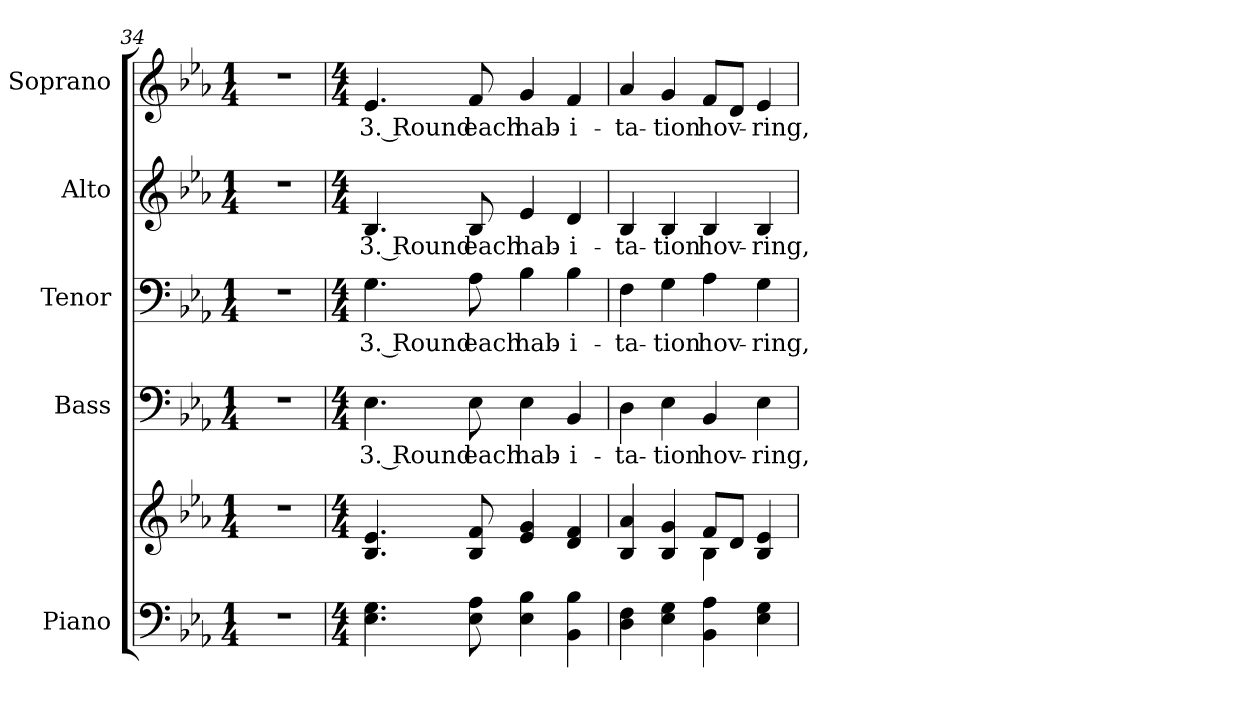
**kern	**kern	**kern	**text	**kern	**text	**kern	**text	**kern	**text
*part5	*part5	*part4	*part4	*part3	*part3	*part2	*part2	*part1	*part1
*staff6	*staff5	*staff4	*staff4	*staff3	*staff3	*staff2	*staff2	*staff1	*staff1
*I"Piano	*	*I"Bass	*	*I"Tenor	*	*I"Alto	*	*I"Soprano	*
*I'Pno.	*	*I'B.	*	*I'T.	*	*I'A.	*	*I'S.	*
*clefF4	*clefG2	*clefF4	*	*clefF4	*	*clefG2	*	*clefG2	*
*k[b-e-a-]	*k[b-e-a-]	*k[b-e-a-]	*	*k[b-e-a-]	*	*k[b-e-a-]	*	*k[b-e-a-]	*
*E-:	*E-:	*E-:	*	*E-:	*	*E-:	*	*E-:	*
*M1/4	*M1/4	*M1/4	*	*M1/4	*	*M1/4	*	*M1/4	*
=34	=34	=34	=34	=34	=34	=34	=34	=34	=34
!LO:N:vis=1	!LO:N:vis=1	!LO:N:vis=1	!	!LO:N:vis=1	!	!LO:N:vis=1	!	!LO:N:vis=1	!
4r	4r	4r	.	4r	.	4r	.	4r	.
!!LO:PB:g=z
=35	=35	=35	=35	=35	=35	=35	=35	=35	=35
*M4/4	*M4/4	*M4/4	*	*M4/4	*	*M4/4	*	*M4/4	*
!	!	!	!LO:LY:b:color=#000000	!	!	!	!	!	!
!	!	!	!	!	!LO:LY:b:color=#000000	!	!	!	!
!	!	!	!	!	!	!	!LO:LY:b:color=#000000	!	!
!	!	!	!	!	!	!	!	!	!LO:LY:b:color=#000000
4.E-i\ 4.Gi	4.B-i/ 4.e-i	4.E-i\	3. Round	4.Gi\	3. Round	4.B-i/	3. Round	4.e-i/	3. Round
!	!	!	!LO:LY:b:color=#000000	!	!	!	!	!	!
!	!	!	!	!	!LO:LY:b:color=#000000	!	!	!	!
!	!	!	!	!	!	!	!LO:LY:b:color=#000000	!	!
!	!	!	!	!	!	!	!	!	!LO:LY:b:color=#000000
8E-i\ 8A-i	8B-i/ 8fi	8E-i\	each	8A-i\	each	8B-i/	each	8fi/	each
!	!	!	!LO:LY:b:color=#000000	!	!	!	!	!	!
!	!	!	!	!	!LO:LY:b:color=#000000	!	!	!	!
!	!	!	!	!	!	!	!LO:LY:b:color=#000000	!	!
!	!	!	!	!	!	!	!	!	!LO:LY:b:color=#000000
4E-i\ 4B-i	4e-i/ 4gi	4E-i\	hab-	4B-i\	hab-	4e-i/	hab-	4gi/	hab-
!	!	!	!LO:LY:b:color=#000000	!	!	!	!	!	!
!	!	!	!	!	!LO:LY:b:color=#000000	!	!	!	!
!	!	!	!	!	!	!	!LO:LY:b:color=#000000	!	!
!	!	!	!	!	!	!	!	!	!LO:LY:b:color=#000000
4BB-i\ 4B-i	4di/ 4fi	4BB-i/	-i-	4B-i\	-i-	4di/	-i-	4fi/	-i-
=36	=36	=36	=36	=36	=36	=36	=36	=36	=36
*	*^	*	*	*	*	*	*	*	*
!	!	!	!	!LO:LY:b:color=#000000	!	!	!	!	!	!
!	!	!	!	!	!	!LO:LY:b:color=#000000	!	!	!	!
!	!	!	!	!	!	!	!	!LO:LY:b:color=#000000	!	!
!	!	!	!	!	!	!	!	!	!	!LO:LY:b:color=#000000
4Di\ 4Fi	4B-i/ 4a-i	2ryy	4Di\	-ta-	4Fi\	-ta-	4B-i/	-ta-	4a-i/	-ta-
!	!	!	!	!LO:LY:b:color=#000000	!	!	!	!	!	!
!	!	!	!	!	!	!LO:LY:b:color=#000000	!	!	!	!
!	!	!	!	!	!	!	!	!LO:LY:b:color=#000000	!	!
!	!	!	!	!	!	!	!	!	!	!LO:LY:b:color=#000000
4E-i\ 4Gi	4B-i/ 4gi	.	4E-i\	-tion	4Gi\	-tion	4B-i/	-tion	4gi/	-tion
!	!	!	!	!LO:LY:b:color=#000000	!	!	!	!	!	!
!	!	!	!	!	!	!LO:LY:b:color=#000000	!	!	!	!
!	!	!	!	!	!	!	!	!LO:LY:b:color=#000000	!	!
!	!	!	!	!	!	!	!	!	!	!LO:LY:b:color=#000000
4BB-i\ 4A-i	8fi/L	4B-i\	4BB-i/	hov-	4A-i\	hov-	4B-i/	hov-	8fi/L	hov-
.	8di/J	.	.	.	.	.	.	.	8di/J	.
!	!	!	!	!LO:LY:b:color=#000000	!	!	!	!	!	!
!	!	!	!	!	!	!LO:LY:b:color=#000000	!	!	!	!
!	!	!	!	!	!	!	!	!LO:LY:b:color=#000000	!	!
!	!	!	!	!	!	!	!	!	!	!LO:LY:b:color=#000000
4E-i\ 4Gi	4B-i/ 4e-i	4ryy	4E-i\	-ring,	4Gi\	-ring,	4B-i/	-ring,	4e-i/	-ring,
*	*v	*v	*	*	*	*	*	*	*	*
=	=	=	=	=	=	=	=	=	=
*-	*-	*-	*-	*-	*-	*-	*-	*-	*-
